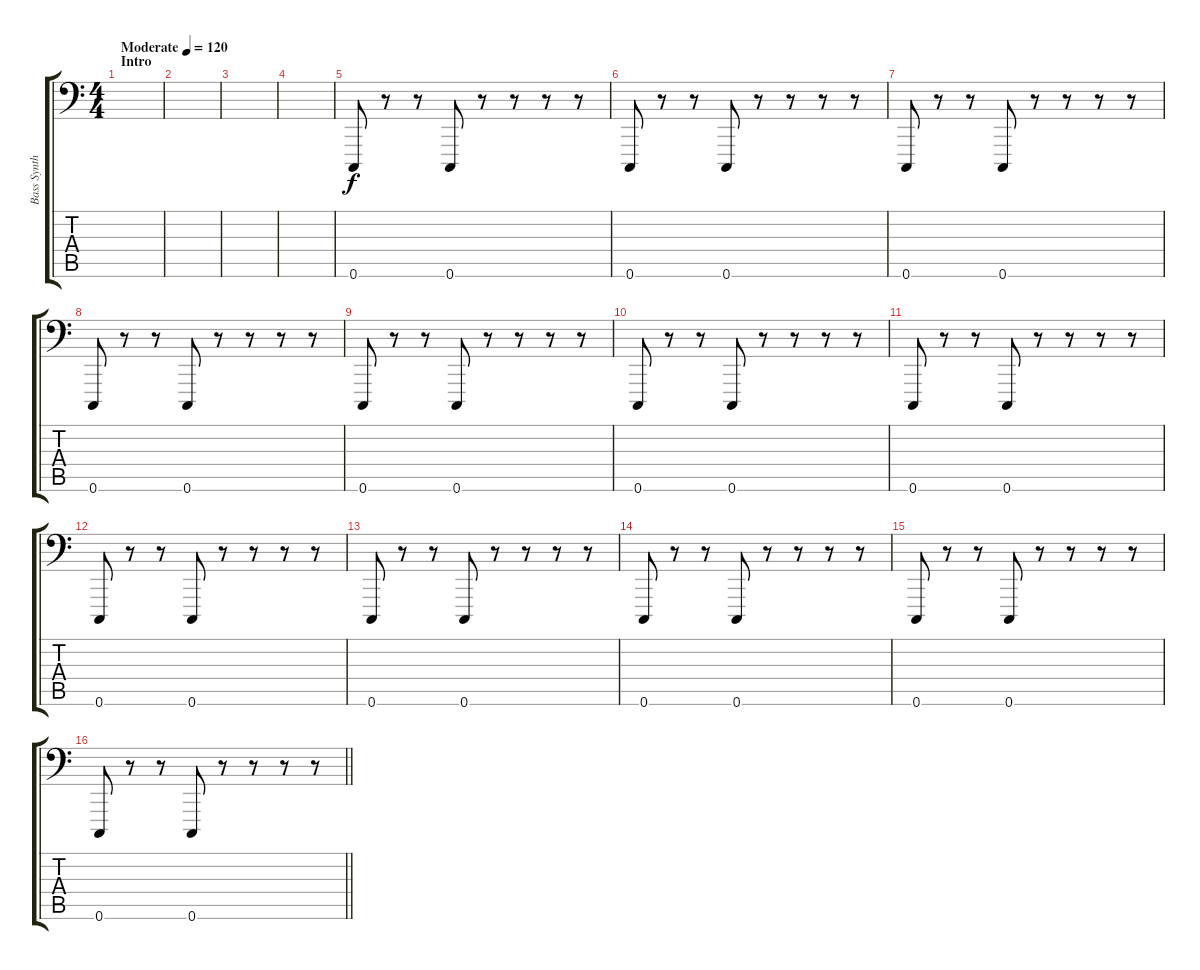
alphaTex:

\track ("Bass Synth" "Bass Synth") {instrument lead1square}
\staff {score tabs}
\tuning (D3 A2 F2 C2 G1 C1) {hide}
\ts (4 4)
\section ("" "Intro")
\tempo (120 "Moderate")
\clef f4
\ks c
|
|
|
|
0.6.8 r.8 r.8 0.6.8 r.8 r.8 r.8 r.8 |
0.6.8 r.8 r.8 0.6.8 r.8 r.8 r.8 r.8 |
0.6.8 r.8 r.8 0.6.8 r.8 r.8 r.8 r.8 |
0.6.8 r.8 r.8 0.6.8 r.8 r.8 r.8 r.8 |
0.6.8 r.8 r.8 0.6.8 r.8 r.8 r.8 r.8 |
0.6.8 r.8 r.8 0.6.8 r.8 r.8 r.8 r.8 |
0.6.8 r.8 r.8 0.6.8 r.8 r.8 r.8 r.8 |
0.6.8 r.8 r.8 0.6.8 r.8 r.8 r.8 r.8 |
0.6.8 r.8 r.8 0.6.8 r.8 r.8 r.8 r.8 |
0.6.8 r.8 r.8 0.6.8 r.8 r.8 r.8 r.8 |
0.6.8 r.8 r.8 0.6.8 r.8 r.8 r.8 r.8 |
\barLineRight lightlight
0.6.8 r.8 r.8 0.6.8 r.8 r.8 r.8 r.8
